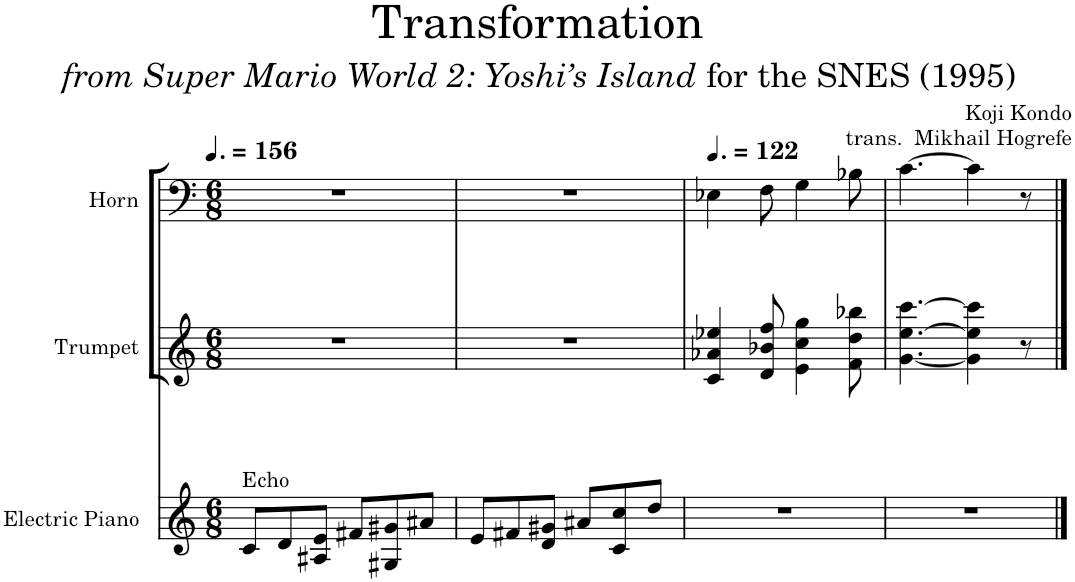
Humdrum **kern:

**kern	**kern	**kern	**kern	**kern	**kern
*part6	*part5	*part4	*part3	*part2	*part1
*staff6	*staff5	*staff4	*staff3	*staff2	*staff1
*I"Electric Piano 4	*I"Electric Piano 3	*I"Electric Piano 2	*I"Electric Piano	*I"Trumpet	*I"Horn
*I'El. Pno. 4	*I'El. Pno. 3	*I'El. Pno. 2	*I'El. Pno.	*I'Tpt.	*I'Hn.
*stria5	*stria5	*stria5	*	*	*
*clefG2	*clefG2	*clefG2	*clefG2	*clefG2	*clefF4
*	*	*	*	*Trd1c2	*Trd4c7
*k[]	*k[]	*k[]	*k[]	*k[]	*k[]
*M6/8	*M6/8	*M6/8	*M6/8	*M6/8	*M6/8
*MM234	*MM234	*MM234	*MM234	*MM234	*MM234
=1	=1	=1	=1	=1	=1
!	!	!	!LO:TX:a:t=Echo	!	!
8r	4c	4r	8c/L	2.r	2.r
4d	.	.	8d/	.	.
.	4e	4A#X	8A#X/ 8e/J	.	.
4f#X	.	.	8f#X/L	.	.
.	4g#X	4G#X	8G#X/ 8g#X/	.	.
[8a#X	.	.	8a#X/J	.	.
=2	=2	=2	=2	=2	=2
8a#]	4e	4r	8e/L	2.r	2.r
4f#X	.	.	8f#X/	.	.
.	4g#X	4d	8d/ 8g#X/J	.	.
4a#X	.	.	8a#X/L	.	.
.	4cc	4c	8c/ 8cc/	.	.
8dd	.	.	8dd/J	.	.
=3	=3	=3	=3	=3	=3
*	*	*	*	*	*MM183
2.r	2.r	2.r	2.r	4c/ 4a-X/ 4ee-X/	4E-X\
.	.	.	.	8d/ 8b-X/ 8ff/	8F\
.	.	.	.	4e\ 4cc\ 4gg\	4G\
.	.	.	.	8f\ 8dd\ 8bb-X\	8B-X\
=4	=4	=4	=4	=4	=4
2.r	2.r	2.r	2.r	[4.g\ [4.ee\ [4.ccc\	[4.c\
.	.	.	.	4g\] 4ee\] 4ccc\]	4c\]
.	.	.	.	8r	8r
==	==	==	==	==	==
*-	*-	*-	*-	*-	*-
